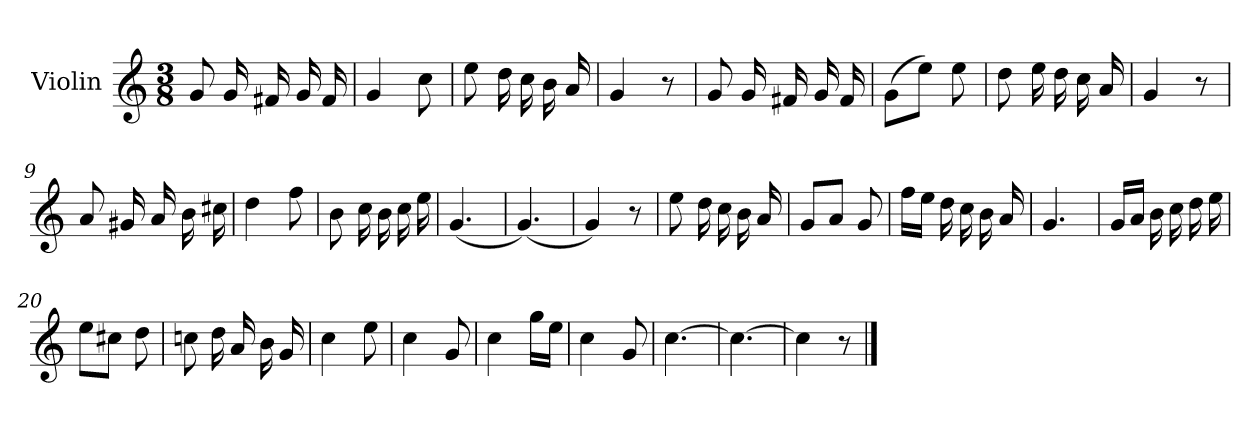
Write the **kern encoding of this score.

**kern	**dynam
*part1	*part1
*staff1	*staff1
*I"Violin	*
*I'Vln.	*
*clefG2	*
*M3/8	*
=1	=1
8g	Allegretto
(16g	.
16f#X	.
16g	.
16f#	.
=2	=2
4g	.
8cc	.
=3	=3
8ee	.
16dd	.
16cc	.
16b	.
16a	.
=4	=4
4g	.
8r	.
=5	=5
8g	.
(16g	.
16f#X	.
(16g	.
16f#	.
=6	=6
(8gL	.
8eeJ)	.
8ee	.
=7	=7
8dd	.
16ee	.
16dd	.
16cc	.
16a	.
!!LO:LB:g=z
=8	=8
4g	.
8r	.
=9	=9
8a	.
16g#X	.
16a	.
16b	.
16cc#X	.
=10	=10
4dd	.
8ff	.
=11	=11
8b	.
16cc	.
16b	.
16cc	.
16ee	.
=12	=12
(4.g	.
=13	=13
(4.g)	.
=14	=14
4g)	.
8r	.
=15	=15
8ee	.
16dd	.
16cc	.
16b	.
16a	.
=16	=16
8gL	.
(8aJ	.
8g	.
!!LO:LB:g=z
=17	=17
16ffLL	.
16eeJJ	.
(16dd	.
16cc	.
(16b	.
16a	.
=18	=18
4.g	.
=19	=19
16gLL	.
16aJJ	.
16b	.
16cc	.
16dd	.
16ee	.
=20	=20
8eeL	.
8cc#XJ	.
8dd	.
=21	=21
8ccn	.
16dd	.
16a	.
16b	.
16g	.
=22	=22
4cc	.
8ee	.
=23	=23
4cc	.
8g	.
=24	=24
4cc	.
16ggLL	.
16eeJJ	.
=25	=25
4cc	.
8g	.
!!LO:LB:g=z
=26	=26
[4.cc	.
=27	=27
4.cc_	.
=28	=28
4cc]	.
8r	.
==	==
*-	*-
